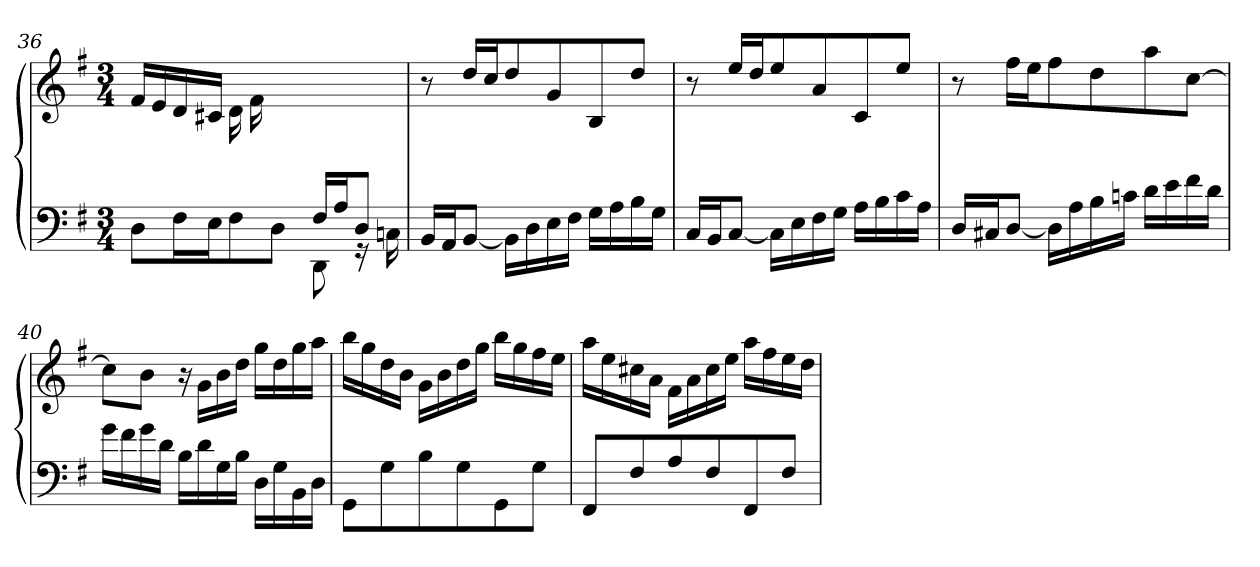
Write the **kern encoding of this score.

**kern	**kern
*part1	*part1
*staff2	*staff1
!!LO:LB:g=z
*clefF4	*clefG2
*k[f#]	*k[f#]
*G:	*G:
*M3/4	*M3/4
=36	=36
*^	*
4.ryy	8D\L	16f#/LL
.	.	16e/
.	16F#\L	16d/
.	16E\J	16c#X/JJ
.	8F#\	16d\LL
.	.	16f#\
16A/	8D\J	4.ryy
16G/JJ	.	.
16F#/LL	8DD\	.
16A/J	.	.
8D/J	16rGG	.
.	16Cn\	.
*v	*v	*
=37	=37
16BB/LL	8r
16AA/J	.
[8BB/J	16dd/LL
.	16cc/J
16BB\LL]	8dd/
16D\	.
16E\	8g/
16F#\JJ	.
16G\LL	8B/
16A\	.
16B\	8dd/J
16G\JJ	.
=38	=38
16C/LL	8r
16BB/J	.
[8C/J	16ee/LL
.	16dd/J
16C\LL]	8ee/
16E\	.
16F#\	8a/
16G\JJ	.
16A\LL	8c/
16B\	.
16c\	8ee/J
16A\JJ	.
!!LO:LB:g=z
=39	=39
16D/LL	8r
16C#X/J	.
[8D/J	16ff#\LL
.	16ee\J
16D\LL]	8ff#\
16A\	.
16B\	8dd\
16cn\JJ	.
16d\LL	8aa\
16e\	.
16f#\	[8cc\J
16d\JJ	.
=40	=40
16g\LL	8cc\L]
16f#\	.
16g\	8b\J
16d\JJ	.
16B\LL	16r
16d\	16g\LL
16G\	16b\
16B\JJ	16dd\JJ
16D\LL	16gg\LL
16G\	16dd\
16BB\	16gg\
16D\JJ	16aa\JJ
=41	=41
8GG\L	16bb\LL
.	16gg\
8G\	16dd\
.	16b\JJ
8B\	16g\LL
.	16b\
8G\	16dd\
.	16gg\JJ
8GG\	16bb\LL
.	16gg\
8G\J	16ff#\
.	16ee\JJ
!!LO:LB:g=z
=42	=42
8FF#/L	16aa\LL
.	16ee\
8F#/	16cc#X\
.	16a\JJ
8A/	16f#\LL
.	16a\
8F#/	16cc#\
.	16ee\JJ
8FF#/	16aa\LL
.	16ff#\
8F#/J	16ee\
.	16dd\JJ
=	=
*-	*-
